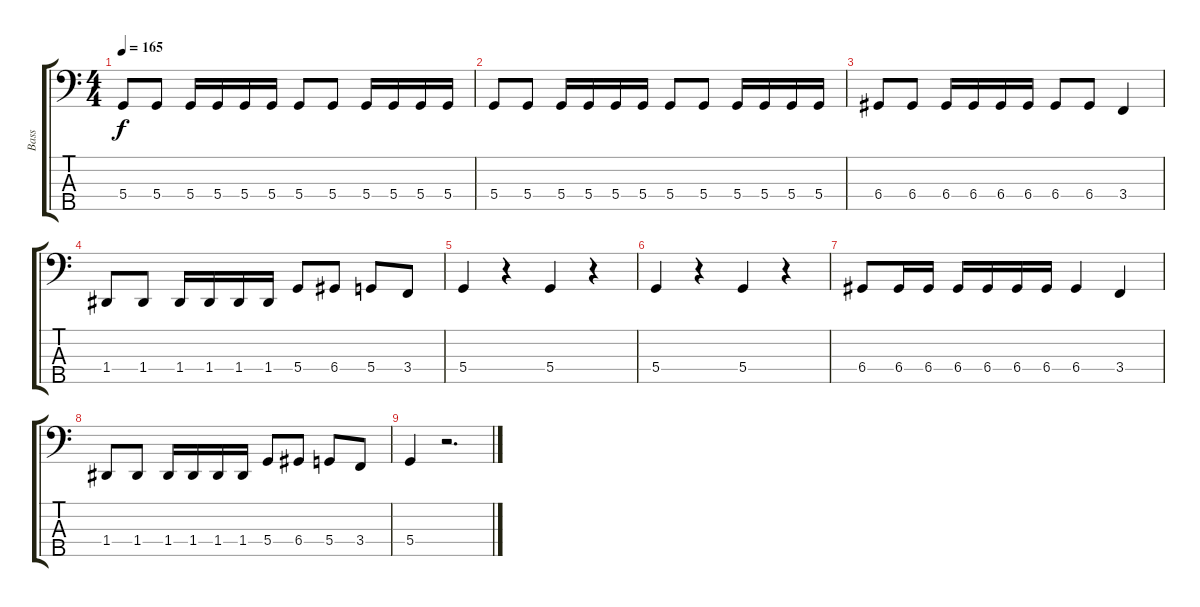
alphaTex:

\track ("Bass" "Bass") {instrument electricbassfinger}
\staff {score tabs}
\tuning (F2 C2 G1 D1 A0) {hide}
\ts (4 4)
\tempo 165
\clef f4
\ks c
5.4.8{dy f} 5.4.8 5.4.16 5.4.16 5.4.16 5.4.16 5.4.8 5.4.8 5.4.16 5.4.16 5.4.16 5.4.16 |
5.4.8 5.4.8 5.4.16 5.4.16 5.4.16 5.4.16 5.4.8 5.4.8 5.4.16 5.4.16 5.4.16 5.4.16 |
6.4.8 6.4.8 6.4.16 6.4.16 6.4.16 6.4.16 6.4.8 6.4.8 3.4.4 |
1.4.8 1.4.8 1.4.16 1.4.16 1.4.16 1.4.16 5.4.8 6.4.8 5.4.8 3.4.8 |
5.4.4 r.4 5.4.4 r.4 |
5.4.4 r.4 5.4.4 r.4 |
6.4.8 6.4.16 6.4.16 6.4.16 6.4.16 6.4.16 6.4.16 6.4.4 3.4.4 |
1.4.8 1.4.8 1.4.16 1.4.16 1.4.16 1.4.16 5.4.8 6.4.8 5.4.8 3.4.8 |
5.4.4 r.2{d}
